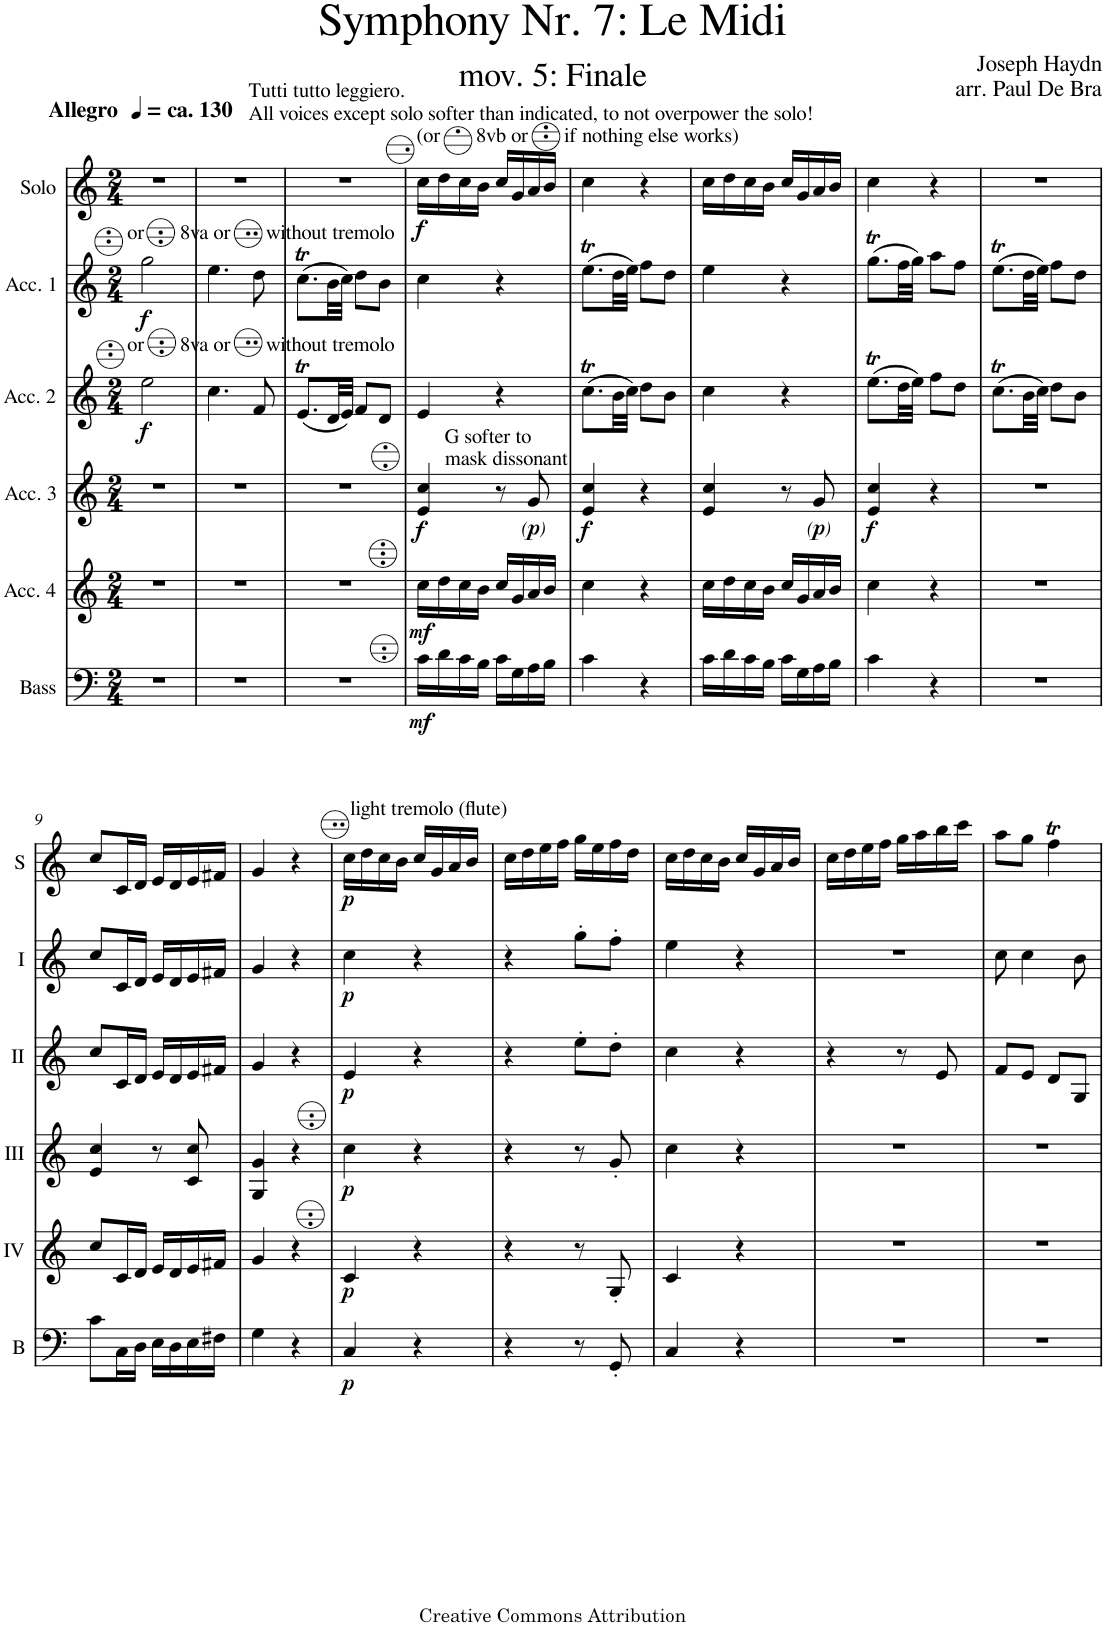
**kern	**dynam	**kern	**dynam	**kern	**dynam	**kern	**dynam	**kern	**dynam	**kern	**dynam
*part6	*part6	*part5	*part5	*part4	*part4	*part3	*part3	*part2	*part2	*part1	*part1
*staff6	*staff6	*staff5	*staff5	*staff4	*staff4	*staff3	*staff3	*staff2	*staff2	*staff1	*staff1
*I"Bass	*	*I"Acc. 4	*	*I"Acc. 3	*	*I"Acc. 2	*	*I"Acc. 1	*	*I"Solo	*
*I'B	*	*	*	*	*	*	*	*	*	*I'S	*
*clefF4	*	*clefG2	*	*clefG2	*	*clefG2	*	*clefG2	*	*clefG2	*
*Trd7c12	*	*Trd7c12	*	*Trd7c12	*	*	*	*	*	*	*
*k[]	*	*k[]	*	*k[]	*	*k[]	*	*k[]	*	*k[]	*
*M2/4	*	*M2/4	*	*M2/4	*	*M2/4	*	*M2/4	*	*M2/4	*
=1	=1	=1	=1	=1	=1	=1	=1	=1	=1	=1	=1
!	!	!	!	!	!	!	!	!	!	!LO:TX:a:B:t=ca. 130	!
!	!	!	!	!	!	!	!	!	!	!LO:TX:a:t=Tutti tutto leggiero.	!
!	!	!	!	!	!	!	!	!	!	!LO:TX:a:t=All voices except solo softer than indicated, to not overpower the solo!	!
!	!	!	!	!	!	!	!	!	!	!LO:TX:a:B:t=Allegro	!
!	!	!	!	!	!	!	!	!LO:TX:a:t=or       8va or       without tremolo	!	!	!
!	!	!	!	!	!	!LO:TX:a:t=or       8va or       without tremolo	!	!	!	!	!
!	!	!	!	!	!	!	!LO:DY:b	!	!LO:DY:b	!	!
2r	.	2r	.	2r	.	2ee\	f	2gg\	f	2r	.
=2	=2	=2	=2	=2	=2	=2	=2	=2	=2	=2	=2
2r	.	2r	.	2r	.	4.cc\	.	4.ee\	.	2r	.
.	.	.	.	.	.	8f/	.	8dd\	.	.	.
=3	=3	=3	=3	=3	=3	=3	=3	=3	=3	=3	=3
2r	.	2r	.	2r	.	(8.et/L	.	(8.ccT\L	.	2r	.
.	.	.	.	.	.	32d/LL	.	32b\LL	.	.	.
.	.	.	.	.	.	32e/JJJ)	.	32cc\JJJ)	.	.	.
.	.	.	.	.	.	8f/L	.	8dd\L	.	.	.
.	.	.	.	.	.	8d/J	.	8b\J	.	.	.
=4	=4	=4	=4	=4	=4	=4	=4	=4	=4	=4	=4
!	!	!	!	!	!	!	!	!	!	!LO:TX:a:t=(or       8vb or       if nothing else works)	!
!	!LO:DY:b	!	!LO:DY:b	!	!LO:DY:b	!	!	!	!	!	!LO:DY:b
16c\LL	mf	16cc\LL	mf	4e/ 4cc/	f	4e/	.	4cc\	.	16cc\LL	f
16d\	.	16dd\	.	.	.	.	.	.	.	16dd\	.
16c\	.	16cc\	.	.	.	.	.	.	.	16cc\	.
16B\JJ	.	16b\JJ	.	.	.	.	.	.	.	16b\JJ	.
16c\LL	.	16cc/LL	.	8r	.	4r	.	4r	.	16cc/LL	.
16G\	.	16g/	.	.	.	.	.	.	.	16g/	.
!	!	!	!	!LO:TX:a:t=G softer to	!	!	!	!	!	!	!
!	!	!	!	!LO:TX:a:t=mask dissonant	!	!	!	!	!	!	!
!	!	!	!	!	!LO:DY:b	!	!	!	!	!	!
!	!	!	!	!	!LO:DY:n=1:b	!	!	!	!	!	!
!	!	!	!	!	!LO:DY:n=2:b	!	!	!	!	!	!
16A\	.	16a/	.	8g/	other-dynamics p other-dynamics	.	.	.	.	16a/	.
16B\JJ	.	16b/JJ	.	.	.	.	.	.	.	16b/JJ	.
=5	=5	=5	=5	=5	=5	=5	=5	=5	=5	=5	=5
!	!	!	!	!	!LO:DY:b	!	!	!	!	!	!
4c\	.	4cc\	.	4e/ 4cc/	f	(8.ccT\L	.	(8.eet\L	.	4cc\	.
.	.	.	.	.	.	32b\LL	.	32dd\LL	.	.	.
.	.	.	.	.	.	32cc\JJJ)	.	32ee\JJJ)	.	.	.
4r	.	4r	.	4r	.	8dd\L	.	8ff\L	.	4r	.
.	.	.	.	.	.	8b\J	.	8dd\J	.	.	.
=6	=6	=6	=6	=6	=6	=6	=6	=6	=6	=6	=6
16c\LL	.	16cc\LL	.	4e/ 4cc/	.	4cc\	.	4ee\	.	16cc\LL	.
16d\	.	16dd\	.	.	.	.	.	.	.	16dd\	.
16c\	.	16cc\	.	.	.	.	.	.	.	16cc\	.
16B\JJ	.	16b\JJ	.	.	.	.	.	.	.	16b\JJ	.
16c\LL	.	16cc/LL	.	8r	.	4r	.	4r	.	16cc/LL	.
16G\	.	16g/	.	.	.	.	.	.	.	16g/	.
!	!	!	!	!	!LO:DY:b	!	!	!	!	!	!
!	!	!	!	!	!LO:DY:n=1:b	!	!	!	!	!	!
!	!	!	!	!	!LO:DY:n=2:b	!	!	!	!	!	!
16A\	.	16a/	.	8g/	other-dynamics p other-dynamics	.	.	.	.	16a/	.
16B\JJ	.	16b/JJ	.	.	.	.	.	.	.	16b/JJ	.
=7	=7	=7	=7	=7	=7	=7	=7	=7	=7	=7	=7
!	!	!	!	!	!LO:DY:b	!	!	!	!	!	!
4c\	.	4cc\	.	4e/ 4cc/	f	(8.eet\L	.	(8.ggT\L	.	4cc\	.
.	.	.	.	.	.	32dd\LL	.	32ff\LL	.	.	.
.	.	.	.	.	.	32ee\JJJ)	.	32gg\JJJ)	.	.	.
4r	.	4r	.	4r	.	8ff\L	.	8aa\L	.	4r	.
.	.	.	.	.	.	8dd\J	.	8ff\J	.	.	.
=8	=8	=8	=8	=8	=8	=8	=8	=8	=8	=8	=8
2r	.	2r	.	2r	.	(8.ccT\L	.	(8.eet\L	.	2r	.
.	.	.	.	.	.	32b\LL	.	32dd\LL	.	.	.
.	.	.	.	.	.	32cc\JJJ)	.	32ee\JJJ)	.	.	.
.	.	.	.	.	.	8dd\L	.	8ff\L	.	.	.
.	.	.	.	.	.	8b\J	.	8dd\J	.	.	.
!!LO:LB:g=z
=9	=9	=9	=9	=9	=9	=9	=9	=9	=9	=9	=9
8c\L	.	8cc/L	.	4e/ 4cc/	.	8cc/L	.	8cc/L	.	8cc/L	.
16C\L	.	16c/L	.	.	.	16c/L	.	16c/L	.	16c/L	.
16D\JJ	.	16d/JJ	.	.	.	16d/JJ	.	16d/JJ	.	16d/JJ	.
16E\LL	.	16e/LL	.	8r	.	16e/LL	.	16e/LL	.	16e/LL	.
16D\	.	16d/	.	.	.	16d/	.	16d/	.	16d/	.
16E\	.	16e/	.	8c/ 8cc/	.	16e/	.	16e/	.	16e/	.
16F#X\JJ	.	16f#X/JJ	.	.	.	16f#X/JJ	.	16f#X/JJ	.	16f#X/JJ	.
=10	=10	=10	=10	=10	=10	=10	=10	=10	=10	=10	=10
4G\	.	4g/	.	4G/ 4g/	.	4g/	.	4g/	.	4g/	.
4r	.	4r	.	4r	.	4r	.	4r	.	4r	.
=11	=11	=11	=11	=11	=11	=11	=11	=11	=11	=11	=11
!	!	!	!	!	!	!	!	!	!	!LO:TX:a:t=light tremolo (flute)	!
!	!LO:DY:b	!	!LO:DY:b	!	!LO:DY:b	!	!LO:DY:b	!	!LO:DY:b	!	!LO:DY:b
4C/	p	4c/	p	4cc\	p	4e/	p	4cc\	p	16cc\LL	p
.	.	.	.	.	.	.	.	.	.	16dd\	.
.	.	.	.	.	.	.	.	.	.	16cc\	.
.	.	.	.	.	.	.	.	.	.	16b\JJ	.
4r	.	4r	.	4r	.	4r	.	4r	.	16cc/LL	.
.	.	.	.	.	.	.	.	.	.	16g/	.
.	.	.	.	.	.	.	.	.	.	16a/	.
.	.	.	.	.	.	.	.	.	.	16b/JJ	.
=12	=12	=12	=12	=12	=12	=12	=12	=12	=12	=12	=12
4r	.	4r	.	4r	.	4r	.	4r	.	16cc\LL	.
.	.	.	.	.	.	.	.	.	.	16dd\	.
.	.	.	.	.	.	.	.	.	.	16ee\	.
.	.	.	.	.	.	.	.	.	.	16ff\JJ	.
8r	.	8r	.	8r	.	8ee'\L	.	8gg'\L	.	16gg\LL	.
.	.	.	.	.	.	.	.	.	.	16ee\	.
8GG'/	.	8G'/	.	8g'/	.	8dd'\J	.	8ff'\J	.	16ff\	.
.	.	.	.	.	.	.	.	.	.	16dd\JJ	.
=13	=13	=13	=13	=13	=13	=13	=13	=13	=13	=13	=13
4C/	.	4c/	.	4cc\	.	4cc\	.	4ee\	.	16cc\LL	.
.	.	.	.	.	.	.	.	.	.	16dd\	.
.	.	.	.	.	.	.	.	.	.	16cc\	.
.	.	.	.	.	.	.	.	.	.	16b\JJ	.
4r	.	4r	.	4r	.	4r	.	4r	.	16cc/LL	.
.	.	.	.	.	.	.	.	.	.	16g/	.
.	.	.	.	.	.	.	.	.	.	16a/	.
.	.	.	.	.	.	.	.	.	.	16b/JJ	.
=14	=14	=14	=14	=14	=14	=14	=14	=14	=14	=14	=14
2r	.	2r	.	2r	.	4r	.	2r	.	16cc\LL	.
.	.	.	.	.	.	.	.	.	.	16dd\	.
.	.	.	.	.	.	.	.	.	.	16ee\	.
.	.	.	.	.	.	.	.	.	.	16ff\JJ	.
.	.	.	.	.	.	8r	.	.	.	16gg\LL	.
.	.	.	.	.	.	.	.	.	.	16aa\	.
.	.	.	.	.	.	8e/	.	.	.	16bb\	.
.	.	.	.	.	.	.	.	.	.	16ccc\JJ	.
=15	=15	=15	=15	=15	=15	=15	=15	=15	=15	=15	=15
2r	.	2r	.	2r	.	8f/L	.	8cc\	.	8aa\L	.
.	.	.	.	.	.	8e/J	.	4cc\	.	8gg\J	.
.	.	.	.	.	.	8d/L	.	.	.	4ffT\	.
.	.	.	.	.	.	8G/J	.	8b\	.	.	.
=	=	=	=	=	=	=	=	=	=	=	=
*-	*-	*-	*-	*-	*-	*-	*-	*-	*-	*-	*-
